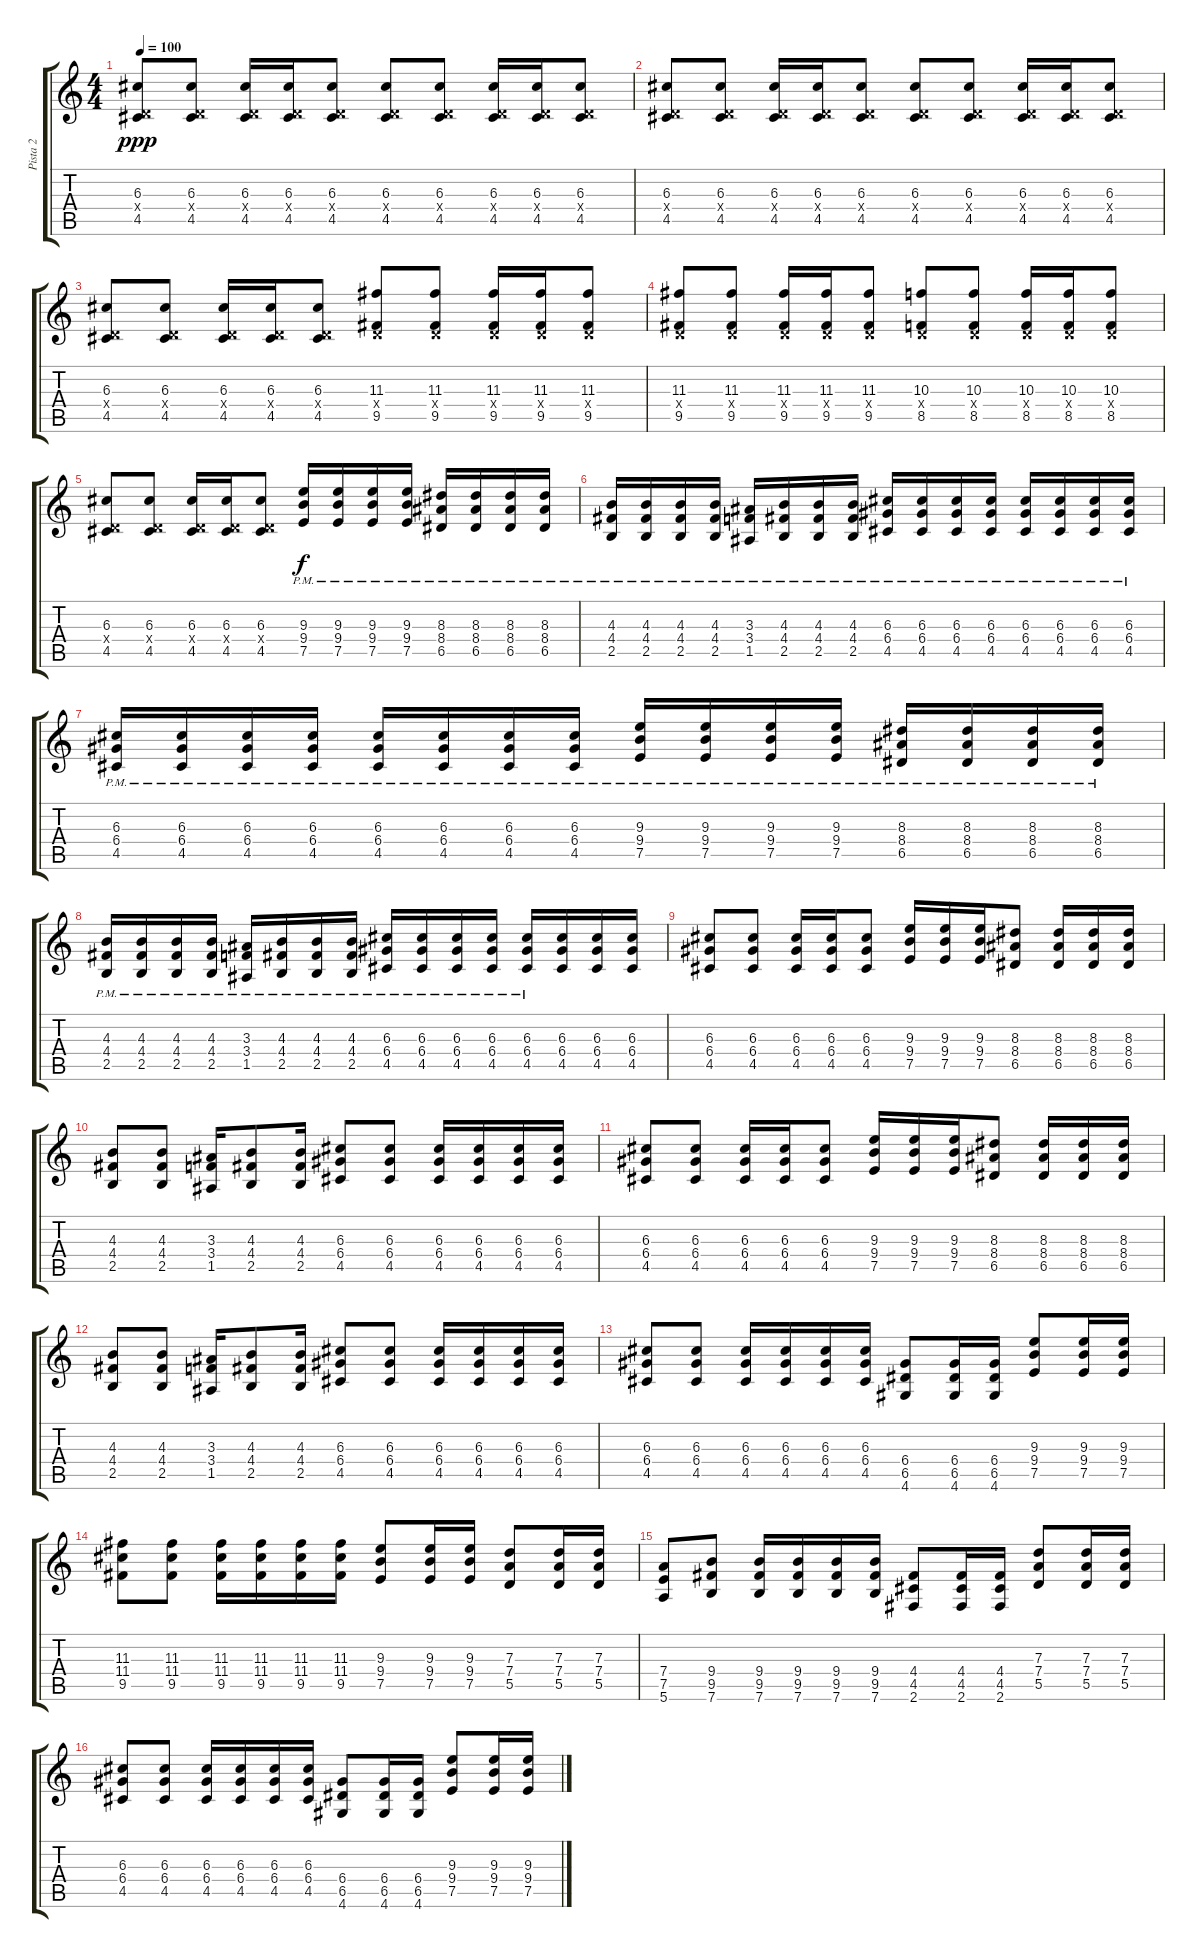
\track ("Pista 2" "Pista 2") {instrument distortionguitar}
\staff {score tabs}
\tuning (E4 B3 G3 D3 A2 E2) {hide}
\ts (4 4)
\tempo 100
\clef g2
\ks c
(6.3 0.4{x} 4.5).8{dy ppp} (6.3 0.4{x} 4.5).8 (6.3 0.4{x} 4.5).16 (6.3 0.4{x} 4.5).16 (6.3 0.4{x} 4.5).8 (6.3 0.4{x} 4.5).8 (6.3 0.4{x} 4.5).8 (6.3 0.4{x} 4.5).16 (6.3 0.4{x} 4.5).16 (6.3 0.4{x} 4.5).8 |
(6.3 0.4{x} 4.5).8 (6.3 0.4{x} 4.5).8 (6.3 0.4{x} 4.5).16 (6.3 0.4{x} 4.5).16 (6.3 0.4{x} 4.5).8 (6.3 0.4{x} 4.5).8 (6.3 0.4{x} 4.5).8 (6.3 0.4{x} 4.5).16 (6.3 0.4{x} 4.5).16 (6.3 0.4{x} 4.5).8 |
(6.3 0.4{x} 4.5).8 (6.3 0.4{x} 4.5).8 (6.3 0.4{x} 4.5).16 (6.3 0.4{x} 4.5).16 (6.3 0.4{x} 4.5).8 (11.3 0.4{x} 9.5).8 (11.3 0.4{x} 9.5).8 (11.3 0.4{x} 9.5).16 (11.3 0.4{x} 9.5).16 (11.3 0.4{x} 9.5).8 |
(11.3 0.4{x} 9.5).8 (11.3 0.4{x} 9.5).8 (11.3 0.4{x} 9.5).16 (11.3 0.4{x} 9.5).16 (11.3 0.4{x} 9.5).8 (10.3 0.4{x} 8.5).8 (10.3 0.4{x} 8.5).8 (10.3 0.4{x} 8.5).16 (10.3 0.4{x} 8.5).16 (10.3 0.4{x} 8.5).8 |
(6.3 0.4{x} 4.5).8 (6.3 0.4{x} 4.5).8 (6.3 0.4{x} 4.5).16 (6.3 0.4{x} 4.5).16 (6.3 0.4{x} 4.5).8 (9.3{pm} 9.4{pm} 7.5{pm}).16{dy f} (9.3{pm} 9.4{pm} 7.5{pm}).16 (9.3{pm} 9.4{pm} 7.5{pm}).16 (9.3{pm} 9.4{pm} 7.5{pm}).16 (8.3{pm} 8.4{pm} 6.5{pm}).16 (8.3{pm} 8.4{pm} 6.5{pm}).16 (8.3{pm} 8.4{pm} 6.5{pm}).16 (8.3{pm} 8.4{pm} 6.5{pm}).16 |
(4.3{pm} 4.4{pm} 2.5{pm}).16 (4.3{pm} 4.4{pm} 2.5{pm}).16 (4.3{pm} 4.4{pm} 2.5{pm}).16 (4.3{pm} 4.4{pm} 2.5{pm}).16 (3.3{pm} 3.4{pm} 1.5{pm}).16 (4.3{pm} 4.4{pm} 2.5{pm}).16 (4.3{pm} 4.4{pm} 2.5{pm}).16 (4.3{pm} 4.4{pm} 2.5{pm}).16 (6.3{pm} 6.4{pm} 4.5{pm}).16 (6.3{pm} 6.4{pm} 4.5{pm}).16 (6.3{pm} 6.4{pm} 4.5{pm}).16 (6.3{pm} 6.4{pm} 4.5{pm}).16 (6.3{pm} 6.4{pm} 4.5{pm}).16 (6.3{pm} 6.4{pm} 4.5{pm}).16 (6.3{pm} 6.4{pm} 4.5{pm}).16 (6.3{pm} 6.4{pm} 4.5{pm}).16 |
(6.3{pm} 6.4{pm} 4.5{pm}).16 (6.3{pm} 6.4{pm} 4.5{pm}).16 (6.3{pm} 6.4{pm} 4.5{pm}).16 (6.3{pm} 6.4{pm} 4.5{pm}).16 (6.3{pm} 6.4{pm} 4.5{pm}).16 (6.3{pm} 6.4{pm} 4.5{pm}).16 (6.3{pm} 6.4{pm} 4.5{pm}).16 (6.3{pm} 6.4{pm} 4.5{pm}).16 (9.3{pm} 9.4{pm} 7.5{pm}).16 (9.3{pm} 9.4{pm} 7.5{pm}).16 (9.3{pm} 9.4{pm} 7.5{pm}).16 (9.3{pm} 9.4{pm} 7.5{pm}).16 (8.3{pm} 8.4{pm} 6.5{pm}).16 (8.3{pm} 8.4{pm} 6.5{pm}).16 (8.3{pm} 8.4{pm} 6.5{pm}).16 (8.3{pm} 8.4{pm} 6.5{pm}).16 |
(4.3{pm} 4.4{pm} 2.5{pm}).16 (4.3{pm} 4.4{pm} 2.5{pm}).16 (4.3{pm} 4.4{pm} 2.5{pm}).16 (4.3{pm} 4.4{pm} 2.5{pm}).16 (3.3{pm} 3.4{pm} 1.5{pm}).16 (4.3{pm} 4.4{pm} 2.5{pm}).16 (4.3{pm} 4.4{pm} 2.5{pm}).16 (4.3{pm} 4.4{pm} 2.5{pm}).16 (6.3{pm} 6.4{pm} 4.5{pm}).16 (6.3{pm} 6.4{pm} 4.5{pm}).16 (6.3{pm} 6.4{pm} 4.5{pm}).16 (6.3{pm} 6.4{pm} 4.5{pm}).16 (6.3{pm} 6.4{pm} 4.5{pm}).16 (6.3 6.4 4.5).16 (6.3 6.4 4.5).16 (6.3 6.4 4.5).16 |
(6.3 6.4 4.5).8 (6.3 6.4 4.5).8 (6.3 6.4 4.5).16 (6.3 6.4 4.5).16 (6.3 6.4 4.5).8 (9.3 9.4 7.5).16 (9.3 9.4 7.5).16 (9.3 9.4 7.5).16 (8.3 8.4 6.5).8 (8.3 8.4 6.5).16 (8.3 8.4 6.5).16 (8.3 8.4 6.5).16 |
(4.3 4.4 2.5).8 (4.3 4.4 2.5).8 (3.3 3.4 1.5).16 (4.3 4.4 2.5).8 (4.3 4.4 2.5).16 (6.3 6.4 4.5).8 (6.3 6.4 4.5).8 (6.3 6.4 4.5).16 (6.3 6.4 4.5).16 (6.3 6.4 4.5).16 (6.3 6.4 4.5).16 |
(6.3 6.4 4.5).8 (6.3 6.4 4.5).8 (6.3 6.4 4.5).16 (6.3 6.4 4.5).16 (6.3 6.4 4.5).8 (9.3 9.4 7.5).16 (9.3 9.4 7.5).16 (9.3 9.4 7.5).16 (8.3 8.4 6.5).8 (8.3 8.4 6.5).16 (8.3 8.4 6.5).16 (8.3 8.4 6.5).16 |
(4.3 4.4 2.5).8 (4.3 4.4 2.5).8 (3.3 3.4 1.5).16 (4.3 4.4 2.5).8 (4.3 4.4 2.5).16 (6.3 6.4 4.5).8 (6.3 6.4 4.5).8 (6.3 6.4 4.5).16 (6.3 6.4 4.5).16 (6.3 6.4 4.5).16 (6.3 6.4 4.5).16 |
(6.3 6.4 4.5).8 (6.3 6.4 4.5).8 (6.3 6.4 4.5).16 (6.3 6.4 4.5).16 (6.3 6.4 4.5).16 (6.3 6.4 4.5).16 (6.4 6.5 4.6).8 (6.4 6.5 4.6).16 (6.4 6.5 4.6).16 (9.3 9.4 7.5).8 (9.3 9.4 7.5).16 (9.3 9.4 7.5).16 |
(11.3 11.4 9.5).8 (11.3 11.4 9.5).8 (11.3 11.4 9.5).16 (11.3 11.4 9.5).16 (11.3 11.4 9.5).16 (11.3 11.4 9.5).16 (9.3 9.4 7.5).8 (9.3 9.4 7.5).16 (9.3 9.4 7.5).16 (7.3 7.4 5.5).8 (7.3 7.4 5.5).16 (7.3 7.4 5.5).16 |
(7.4 7.5 5.6).8 (9.4 9.5 7.6).8 (9.4 9.5 7.6).16 (9.4 9.5 7.6).16 (9.4 9.5 7.6).16 (9.4 9.5 7.6).16 (4.4 4.5 2.6).8 (4.4 4.5 2.6).16 (4.4 4.5 2.6).16 (7.3 7.4 5.5).8 (7.3 7.4 5.5).16 (7.3 7.4 5.5).16 |
(6.3 6.4 4.5).8 (6.3 6.4 4.5).8 (6.3 6.4 4.5).16 (6.3 6.4 4.5).16 (6.3 6.4 4.5).16 (6.3 6.4 4.5).16 (6.4 6.5 4.6).8 (6.4 6.5 4.6).16 (6.4 6.5 4.6).16 (9.3 9.4 7.5).8 (9.3 9.4 7.5).16 (9.3 9.4 7.5).16
